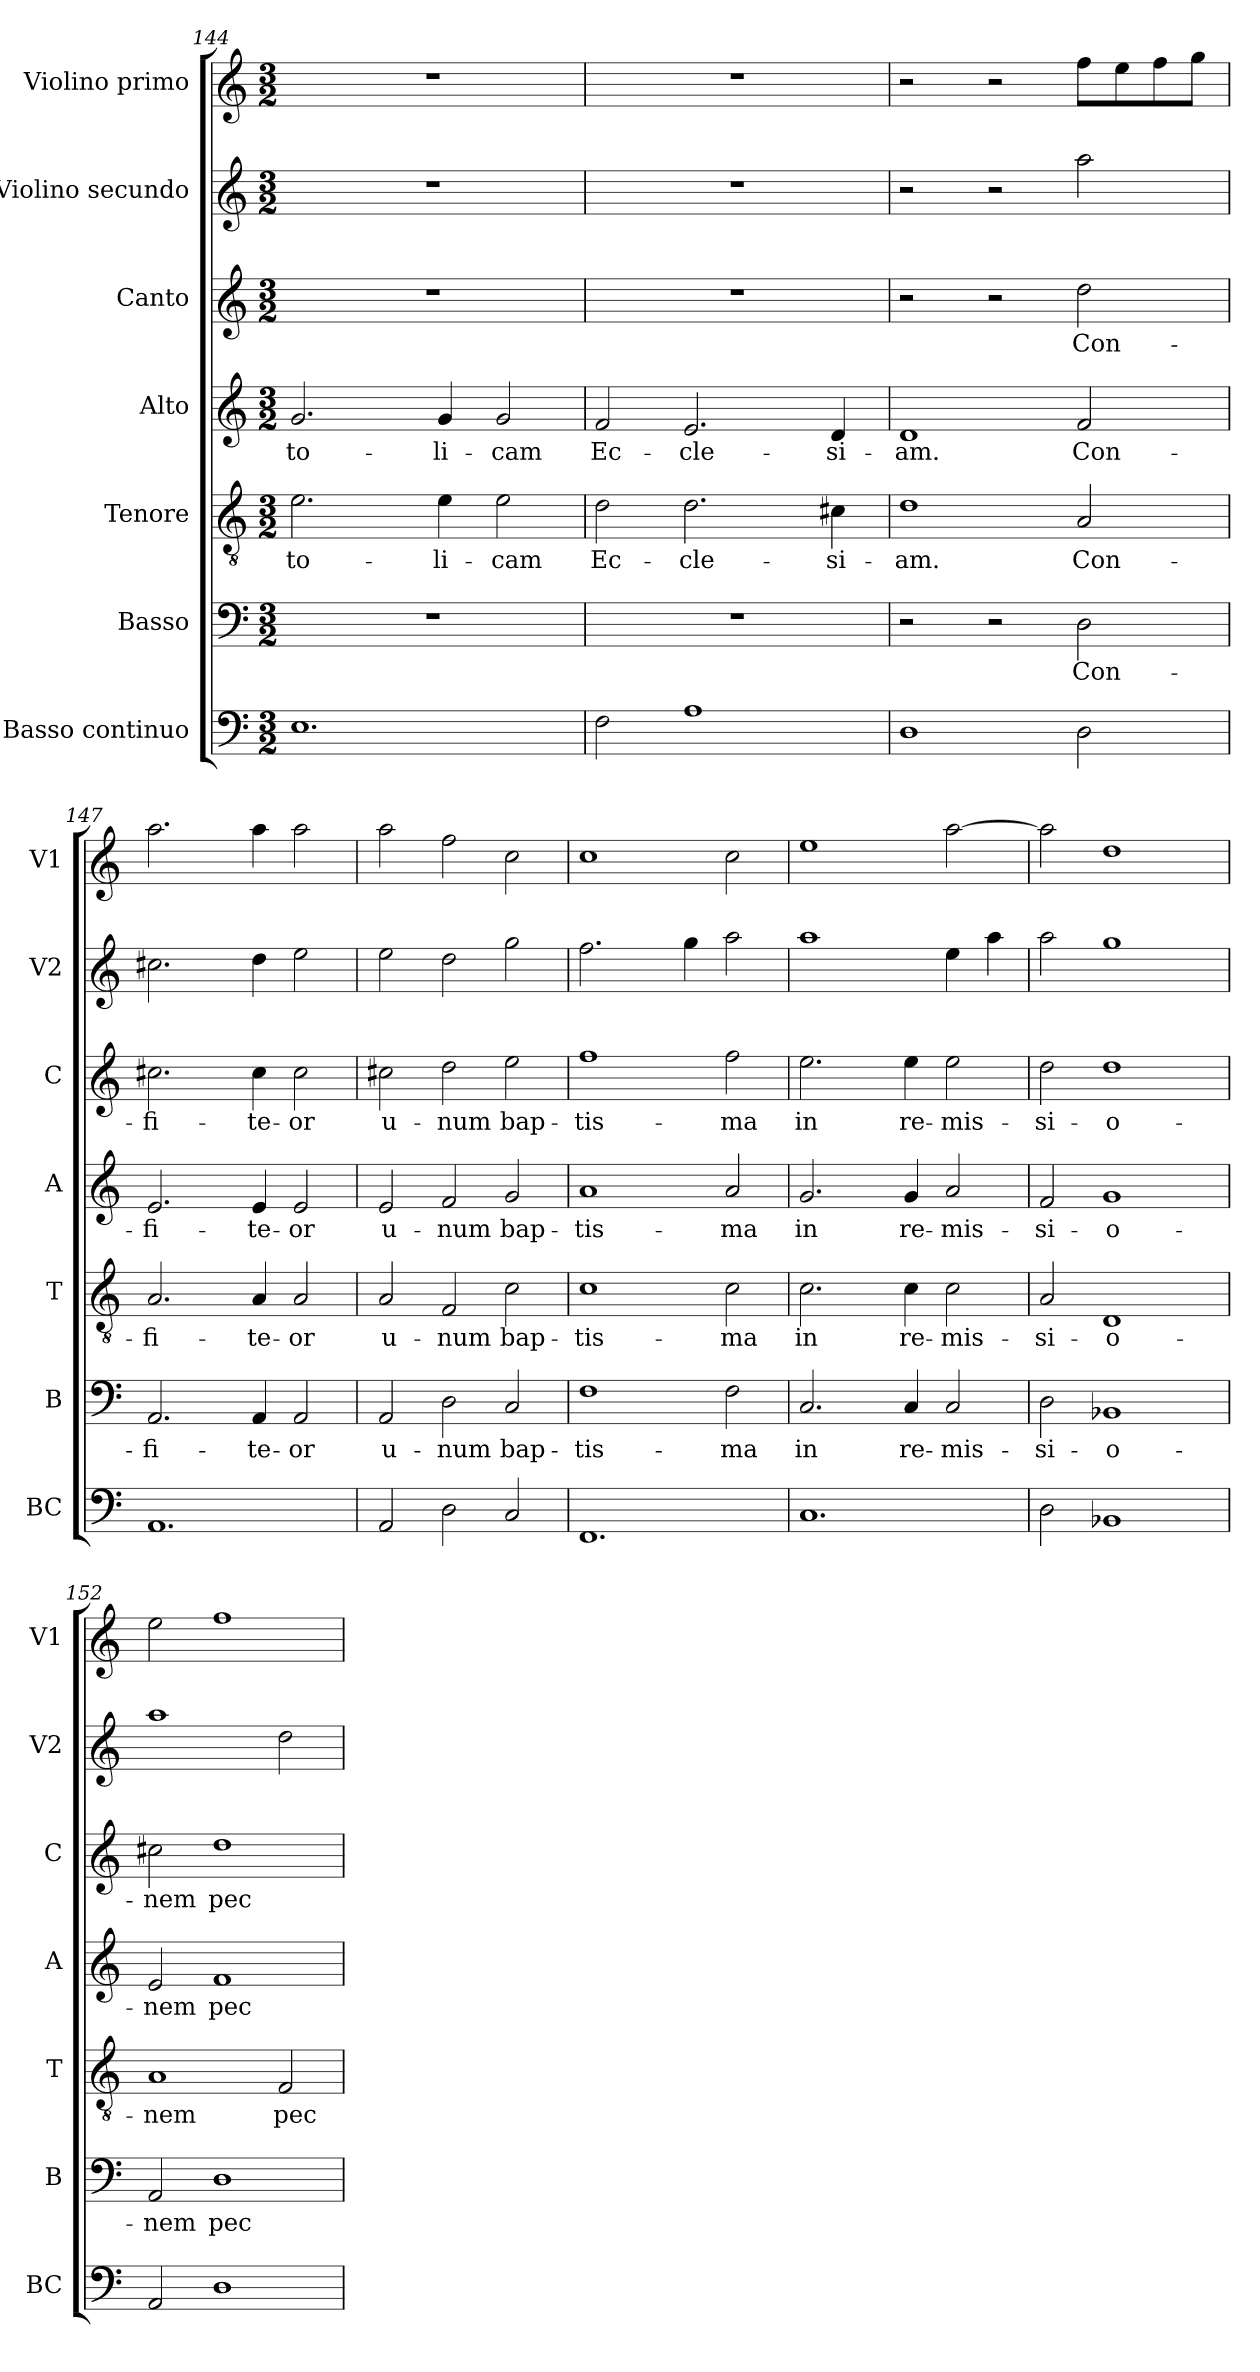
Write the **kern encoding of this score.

**kern	**kern	**text	**kern	**text	**kern	**text	**kern	**text	**kern	**kern
*part7	*part6	*part6	*part5	*part5	*part4	*part4	*part3	*part3	*part2	*part1
*staff7	*staff6	*staff6	*staff5	*staff5	*staff4	*staff4	*staff3	*staff3	*staff2	*staff1
*I"Basso continuo	*I"Basso	*	*I"Tenore	*	*I"Alto	*	*I"Canto	*	*I"Violino secundo	*I"Violino primo
*I'BC	*I'B	*	*I'T	*	*I'A	*	*I'C	*	*I'V2	*I'V1
*clefF4	*clefF4	*	*clefGv2	*	*clefG2	*	*clefG2	*	*clefG2	*clefG2
*k[]	*k[]	*	*k[]	*	*k[]	*	*k[]	*	*k[]	*k[]
*C:	*C:	*	*C:	*	*C:	*	*C:	*	*C:	*C:
*M3/2	*M3/2	*	*M3/2	*	*M3/2	*	*M3/2	*	*M3/2	*M3/2
=144	=144	=144	=144	=144	=144	=144	=144	=144	=144	=144
*^	*	*	*	*	*	*	*	*	*	*
!	!	!	!	!	!LO:LY:b	!	!LO:LY:b	!	!	!	!
1.E	2ryy	1.r	.	2.e\	-to-	2.g/	-to-	1.r	.	1.r	1.r
.	2ryy	.	.	.	.	.	.	.	.	.	.
!	!	!	!	!	!LO:LY:b	!	!LO:LY:b	!	!	!	!
.	.	.	.	4e\	-li-	4g/	-li-	.	.	.	.
!	!	!	!	!	!LO:LY:b	!	!LO:LY:b	!	!	!	!
.	2ryy	.	.	2e\	-cam	2g/	-cam	.	.	.	.
=145	=145	=145	=145	=145	=145	=145	=145	=145	=145	=145	=145
!	!	!	!	!	!LO:LY:b	!	!LO:LY:b	!	!	!	!
2F\	2ryy	1.r	.	2d\	Ec-	2f/	Ec-	1.r	.	1.r	1.r
!	!	!	!	!	!LO:LY:b	!	!LO:LY:b	!	!	!	!
1A	2ryy	.	.	2.d\	-cle-	2.e/	-cle-	.	.	.	.
.	2ryy	.	.	.	.	.	.	.	.	.	.
!	!	!	!	!	!LO:LY:b	!	!LO:LY:b	!	!	!	!
.	.	.	.	4c#X\	-si-	4d/	-si-	.	.	.	.
=146	=146	=146	=146	=146	=146	=146	=146	=146	=146	=146	=146
!	!	!	!	!	!LO:LY:b	!	!LO:LY:b	!	!	!	!
1D	2ryy	2r	.	1d	-am.	1d	-am.	2r	.	2r	2r
.	2ryy	2r	.	.	.	.	.	2r	.	2r	2r
!	!	!	!LO:LY:b	!	!LO:LY:b	!	!LO:LY:b	!	!LO:LY:b	!	!
2D\	2ryy	2D\	Con-	2A/	Con-	2f/	Con-	2dd\	Con-	2aa\	8ff\L
.	.	.	.	.	.	.	.	.	.	.	8ee\
.	.	.	.	.	.	.	.	.	.	.	8ff\
.	.	.	.	.	.	.	.	.	.	.	8gg\J
=147	=147	=147	=147	=147	=147	=147	=147	=147	=147	=147	=147
!	!	!	!LO:LY:b	!	!LO:LY:b	!	!LO:LY:b	!	!LO:LY:b	!	!
1.AA	2ryy	2.AA/	-fi-	2.A/	-fi-	2.e/	-fi-	2.cc#X\	-fi-	2.cc#X\	2.aa\
.	2ryy	.	.	.	.	.	.	.	.	.	.
!	!	!	!LO:LY:b	!	!LO:LY:b	!	!LO:LY:b	!	!LO:LY:b	!	!
.	.	4AA/	-te-	4A/	-te-	4e/	-te-	4cc#\	-te-	4dd\	4aa\
!	!	!	!LO:LY:b	!	!LO:LY:b	!	!LO:LY:b	!	!LO:LY:b	!	!
.	2ryy	2AA/	-or	2A/	-or	2e/	-or	2cc#\	-or	2ee\	2aa\
!!LO:PB:g=z
=148	=148	=148	=148	=148	=148	=148	=148	=148	=148	=148	=148
!	!	!	!LO:LY:b	!	!LO:LY:b	!	!LO:LY:b	!	!LO:LY:b	!	!
2AA/	2ryy	2AA/	u-	2A/	u-	2e/	u-	2cc#X\	u-	2ee\	2aa\
!	!	!	!LO:LY:b	!	!LO:LY:b	!	!LO:LY:b	!	!LO:LY:b	!	!
2D\	2ryy	2D\	-num	2F/	-num	2f/	-num	2dd\	-num	2dd\	2ff\
!	!	!	!LO:LY:b	!	!LO:LY:b	!	!LO:LY:b	!	!LO:LY:b	!	!
2C/	2ryy	2C/	bap-	2c\	bap-	2g/	bap-	2ee\	bap-	2gg\	2cc\
=149	=149	=149	=149	=149	=149	=149	=149	=149	=149	=149	=149
!	!	!	!LO:LY:b	!	!LO:LY:b	!	!LO:LY:b	!	!LO:LY:b	!	!
1.FF	2ryy	1F	-tis-	1c	-tis-	1a	-tis-	1ff	-tis-	2.ff\	1cc
.	2ryy	.	.	.	.	.	.	.	.	.	.
.	.	.	.	.	.	.	.	.	.	4gg\	.
!	!	!	!LO:LY:b	!	!LO:LY:b	!	!LO:LY:b	!	!LO:LY:b	!	!
.	2ryy	2F\	-ma	2c\	-ma	2a/	-ma	2ff\	-ma	2aa\	2cc\
=150	=150	=150	=150	=150	=150	=150	=150	=150	=150	=150	=150
!	!	!	!LO:LY:b	!	!LO:LY:b	!	!LO:LY:b	!	!LO:LY:b	!	!
1.C	2ryy	2.C/	in	2.c\	in	2.g/	in	2.ee\	in	1aa	1ee
.	2ryy	.	.	.	.	.	.	.	.	.	.
!	!	!	!LO:LY:b	!	!LO:LY:b	!	!LO:LY:b	!	!LO:LY:b	!	!
.	.	4C/	re-	4c\	re-	4g/	re-	4ee\	re-	.	.
!	!	!	!LO:LY:b	!	!LO:LY:b	!	!LO:LY:b	!	!LO:LY:b	!	!
.	2ryy	2C/	-mis-	2c\	-mis-	2a/	-mis-	2ee\	-mis-	4ee\	[2aa\
.	.	.	.	.	.	.	.	.	.	4aa\	.
=151	=151	=151	=151	=151	=151	=151	=151	=151	=151	=151	=151
!	!	!	!LO:LY:b	!	!LO:LY:b	!	!LO:LY:b	!	!LO:LY:b	!	!
2D\	2ryy	2D\	-si-	2A/	-si-	2f/	-si-	2dd\	-si-	2aa\	2aa\]
!	!	!	!LO:LY:b	!	!LO:LY:b	!	!LO:LY:b	!	!LO:LY:b	!	!
1BB-X	2ryy	1BB-X	-o-	1D	-o-	1g	-o-	1dd	-o-	1gg	1dd
.	2ryy	.	.	.	.	.	.	.	.	.	.
=152	=152	=152	=152	=152	=152	=152	=152	=152	=152	=152	=152
!	!	!	!LO:LY:b	!	!LO:LY:b	!	!LO:LY:b	!	!LO:LY:b	!	!
2AA/	2ryy	2AA/	-nem	1A	-nem	2e/	-nem	2cc#X\	-nem	1aa	2ee\
!	!	!	!LO:LY:b	!	!	!	!LO:LY:b	!	!LO:LY:b	!	!
1D	2ryy	1D	pec-	.	.	1f	pec-	1dd	pec-	.	1ff
!	!	!	!	!	!LO:LY:b	!	!	!	!	!	!
.	2ryy	.	.	2F/	pec-	.	.	.	.	2dd\	.
*v	*v	*	*	*	*	*	*	*	*	*	*
=	=	=	=	=	=	=	=	=	=	=
*-	*-	*-	*-	*-	*-	*-	*-	*-	*-	*-
